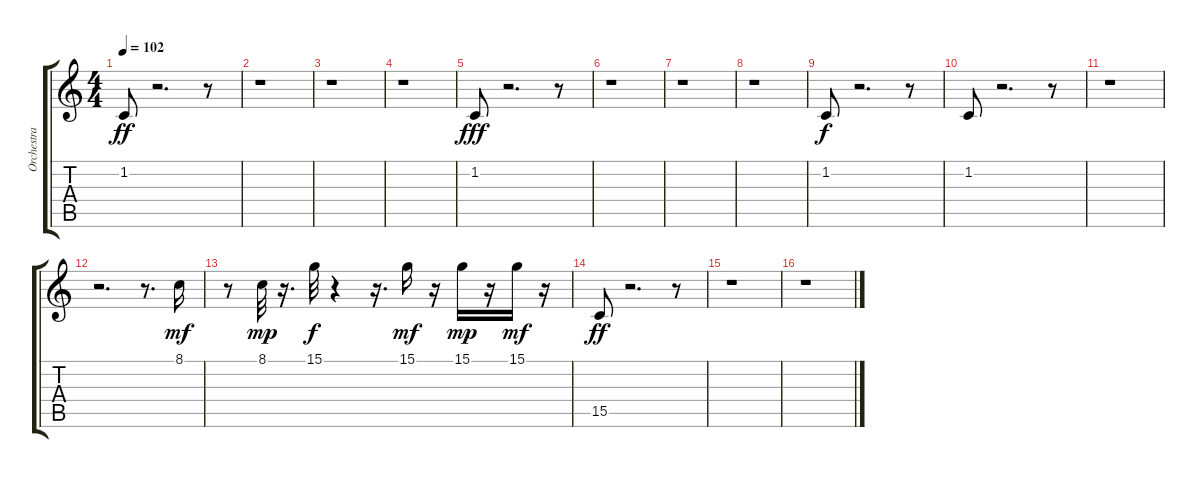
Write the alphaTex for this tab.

\track ("Orchestra Hit" "Orchestra ") {instrument orchestrahit}
\staff {score tabs}
\tuning (E4 B3 G3 D3 A2 E2) {hide}
\ts (4 4)
\tempo 102
\clef g2
\ks c
1.2.8{dy ff} r.2{d} r.8 |
r.1 |
r.1 |
r.1 |
1.2.8{dy fff} r.2{d} r.8 |
r.1 |
r.1 |
r.1 |
1.2.8{dy f} r.2{d} r.8 |
1.2.8 r.2{d} r.8 |
r.1 |
r.2{d} r.8{d} 8.1.16{dy mf} |
r.8 8.1.32{dy mp} r.16{d} 15.1.32{dy f} r.4 r.16{d} 15.1.16{dy mf} r.16 15.1.16{dy mp} r.16 15.1.16{dy mf} r.16 |
15.5.8{dy ff} r.2{d} r.8 |
r.1 |
r.1
